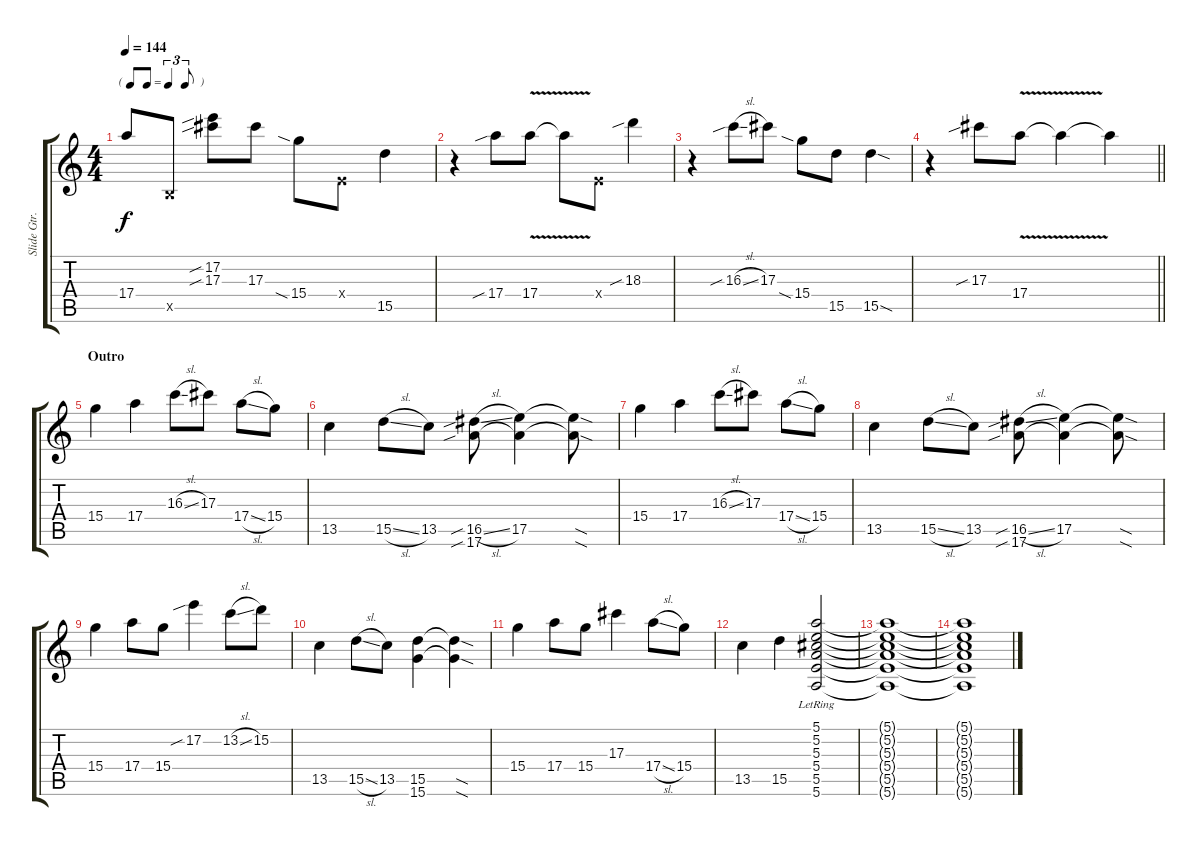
\track ("Slide Gtr." "Slide Gtr.") {instrument distortionguitar}
\staff {score tabs}
\tuning (E4 B3 Ab3 E3 B2 E2) {hide}
\ts (4 4)
\tf triplet8th
\tempo 144
\clef g2
\ks c
17.4.8{dy f} 0.5{x}.8 (17.2{sib} 17.3{sib}).8 17.3.8 15.4{sia}.8 0.4{x}.8 15.5.4 |
r.4 17.4{sib}.8 17.4{v}.8 17.4{t}.8 0.4{x}.8 18.3{sib}.4 |
r.4 16.3{sib sl}.8 17.3.8 15.4{sia}.8 15.5.8 15.5{sod}.4 |
\barLineRight lightlight
r.4 17.3{sib}.8 17.4{v}.8 17.4{t}.4 17.4{t}.4 |
\section ("" "Outro")
15.4.4 17.4.4 16.3{sl}.8 17.3.8 17.4{sl}.8 15.4.8 |
13.5.4 15.5{sl}.8 13.5.8 (16.5{sib sl} 17.6{sib}).8 (17.5 17.6{t}).4 (17.5{sod t} 17.6{sod t}).8 |
15.4.4 17.4.4 16.3{sl}.8 17.3.8 17.4{sl}.8 15.4.8 |
13.5.4 15.5{sl}.8 13.5.8 (16.5{sib sl} 17.6{sib}).8 (17.5 17.6{t}).4 (17.5{sod t} 17.6{sod t}).8 |
15.4.4 17.4.8 15.4.8 17.2{sib}.4 13.2{sl}.8 15.2.8 |
13.5.4 15.5{sl}.8 13.5.8 (15.5 15.6).4 (15.5{sod t} 15.6{sod t}).4 |
15.4.4 17.4.8 15.4.8 17.3.4 17.4{sl}.8 15.4.8 |
13.5.4 15.5.4 (5.1{lr} 5.2{lr} 5.3{lr} 5.4{lr} 5.5{lr} 5.6{lr}).2 |
(5.1{t} 5.2{t} 5.3{t} 5.4{t} 5.5{t} 5.6{t}).1 |
(5.1{t} 5.2{t} 5.3{t} 5.4{t} 5.5{t} 5.6{t}).1
